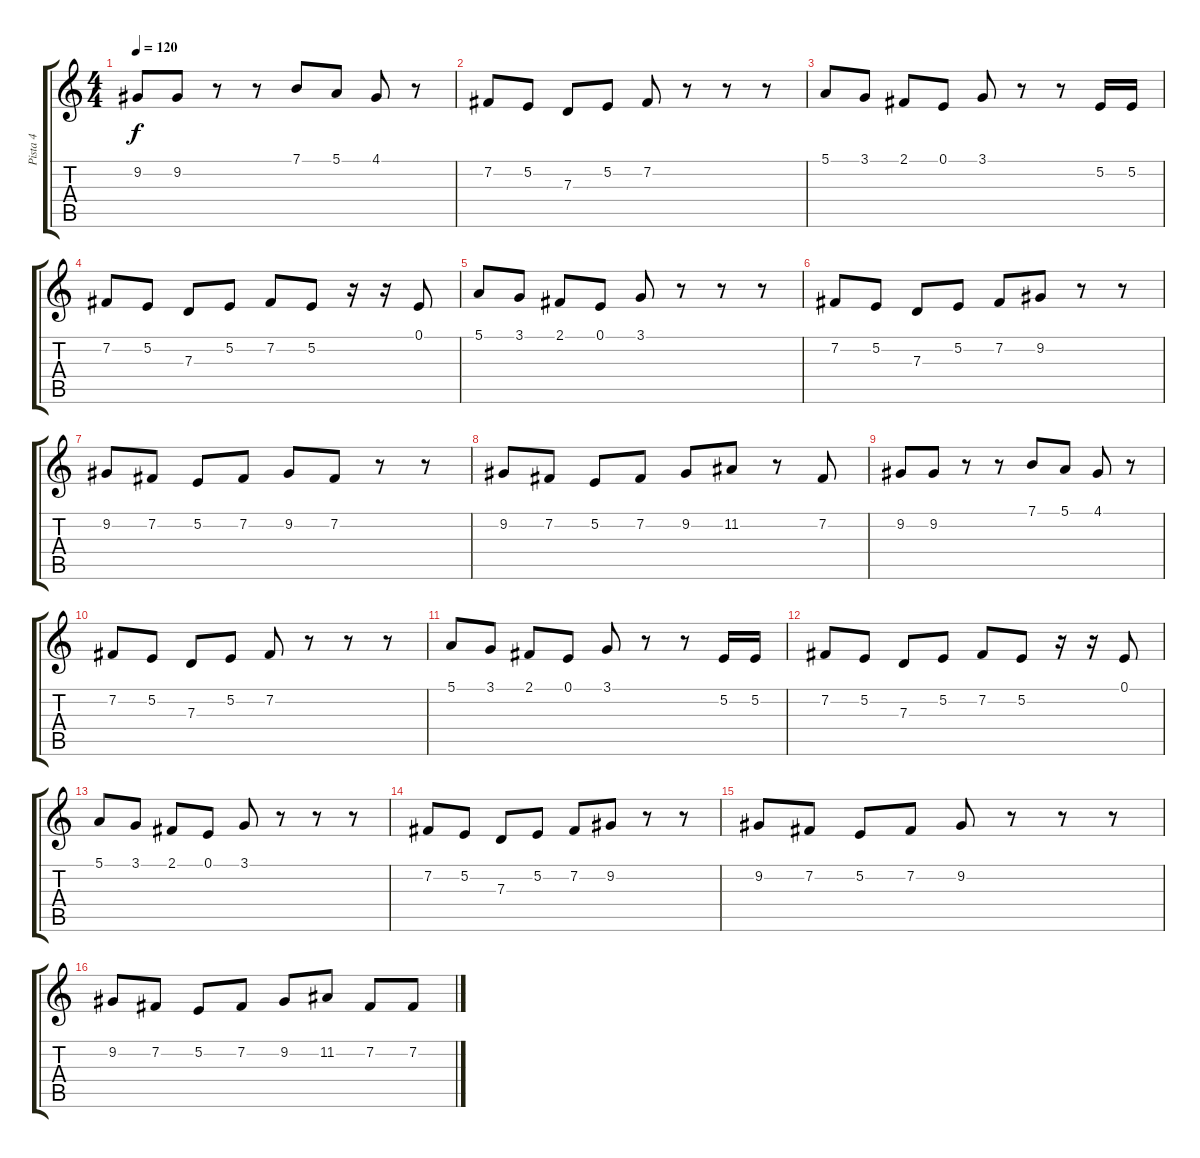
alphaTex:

\track ("Pista 4" "Pista 4") {instrument lead6voice}
\staff {score tabs}
\tuning (E4 B3 G3 D3 A2 E2) {hide}
\ts (4 4)
\tempo 120
\clef g2
\ks c
9.2.8{dy f} 9.2.8 r.8 r.8 7.1.8 5.1.8 4.1.8 r.8 |
7.2.8 5.2.8 7.3.8 5.2.8 7.2.8 r.8 r.8 r.8 |
5.1.8 3.1.8 2.1.8 0.1.8 3.1.8 r.8 r.8 5.2.16 5.2.16 |
7.2.8 5.2.8 7.3.8 5.2.8 7.2.8 5.2.8 r.16 r.16 0.1.8 |
5.1.8 3.1.8 2.1.8 0.1.8 3.1.8 r.8 r.8 r.8 |
7.2.8 5.2.8 7.3.8 5.2.8 7.2.8 9.2.8 r.8 r.8 |
9.2.8 7.2.8 5.2.8 7.2.8 9.2.8 7.2.8 r.8 r.8 |
9.2.8 7.2.8 5.2.8 7.2.8 9.2.8 11.2.8 r.8 7.2.8 |
9.2.8 9.2.8 r.8 r.8 7.1.8 5.1.8 4.1.8 r.8 |
7.2.8 5.2.8 7.3.8 5.2.8 7.2.8 r.8 r.8 r.8 |
5.1.8 3.1.8 2.1.8 0.1.8 3.1.8 r.8 r.8 5.2.16 5.2.16 |
7.2.8 5.2.8 7.3.8 5.2.8 7.2.8 5.2.8 r.16 r.16 0.1.8 |
5.1.8 3.1.8 2.1.8 0.1.8 3.1.8 r.8 r.8 r.8 |
7.2.8 5.2.8 7.3.8 5.2.8 7.2.8 9.2.8 r.8 r.8 |
9.2.8 7.2.8 5.2.8 7.2.8 9.2.8 r.8 r.8 r.8 |
9.2.8 7.2.8 5.2.8 7.2.8 9.2.8 11.2.8 7.2.8 7.2.8
